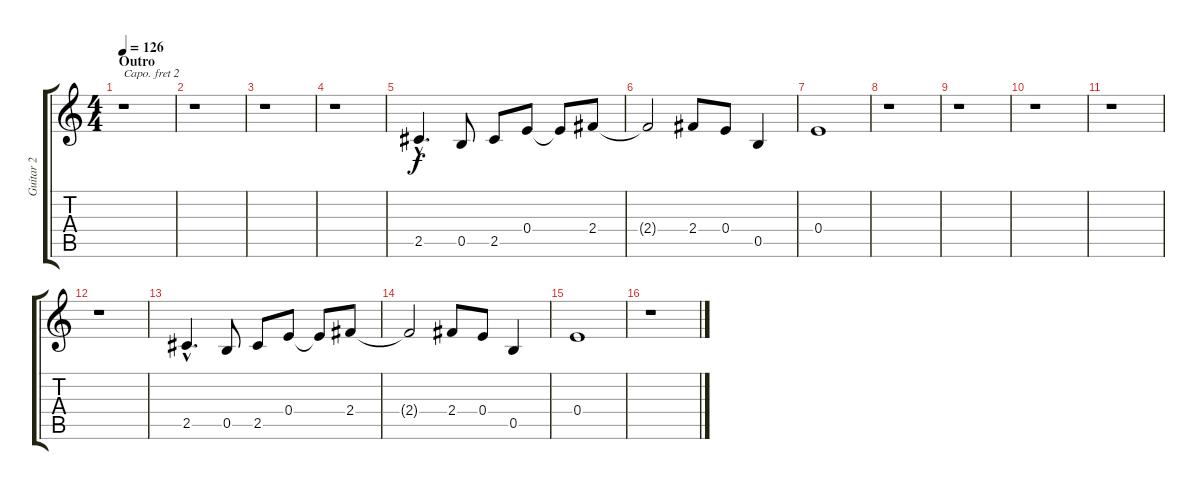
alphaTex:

\track ("Guitar 2" "Guitar 2") {instrument overdrivenguitar}
\staff {score tabs}
\capo 2
\tuning (E4 B3 G3 D3 A2 E2) {hide}
\ts (4 4)
\section ("" "Outro")
\tempo 126
\clef g2
\ks c
r.1{dy f} |
r.1 |
r.1 |
r.1 |
2.5{hac}.4{d} 0.5.8 2.5.8 0.4.8 0.4{t}.8 2.4.8 |
2.4{t}.2 2.4.8 0.4.8 0.5.4 |
0.4.1 |
r.1 |
r.1 |
r.1 |
r.1 |
r.1 |
2.5{hac}.4{d} 0.5.8 2.5.8 0.4.8 0.4{t}.8 2.4.8 |
2.4{t}.2 2.4.8 0.4.8 0.5.4 |
0.4.1{volume 0} |
r.1
